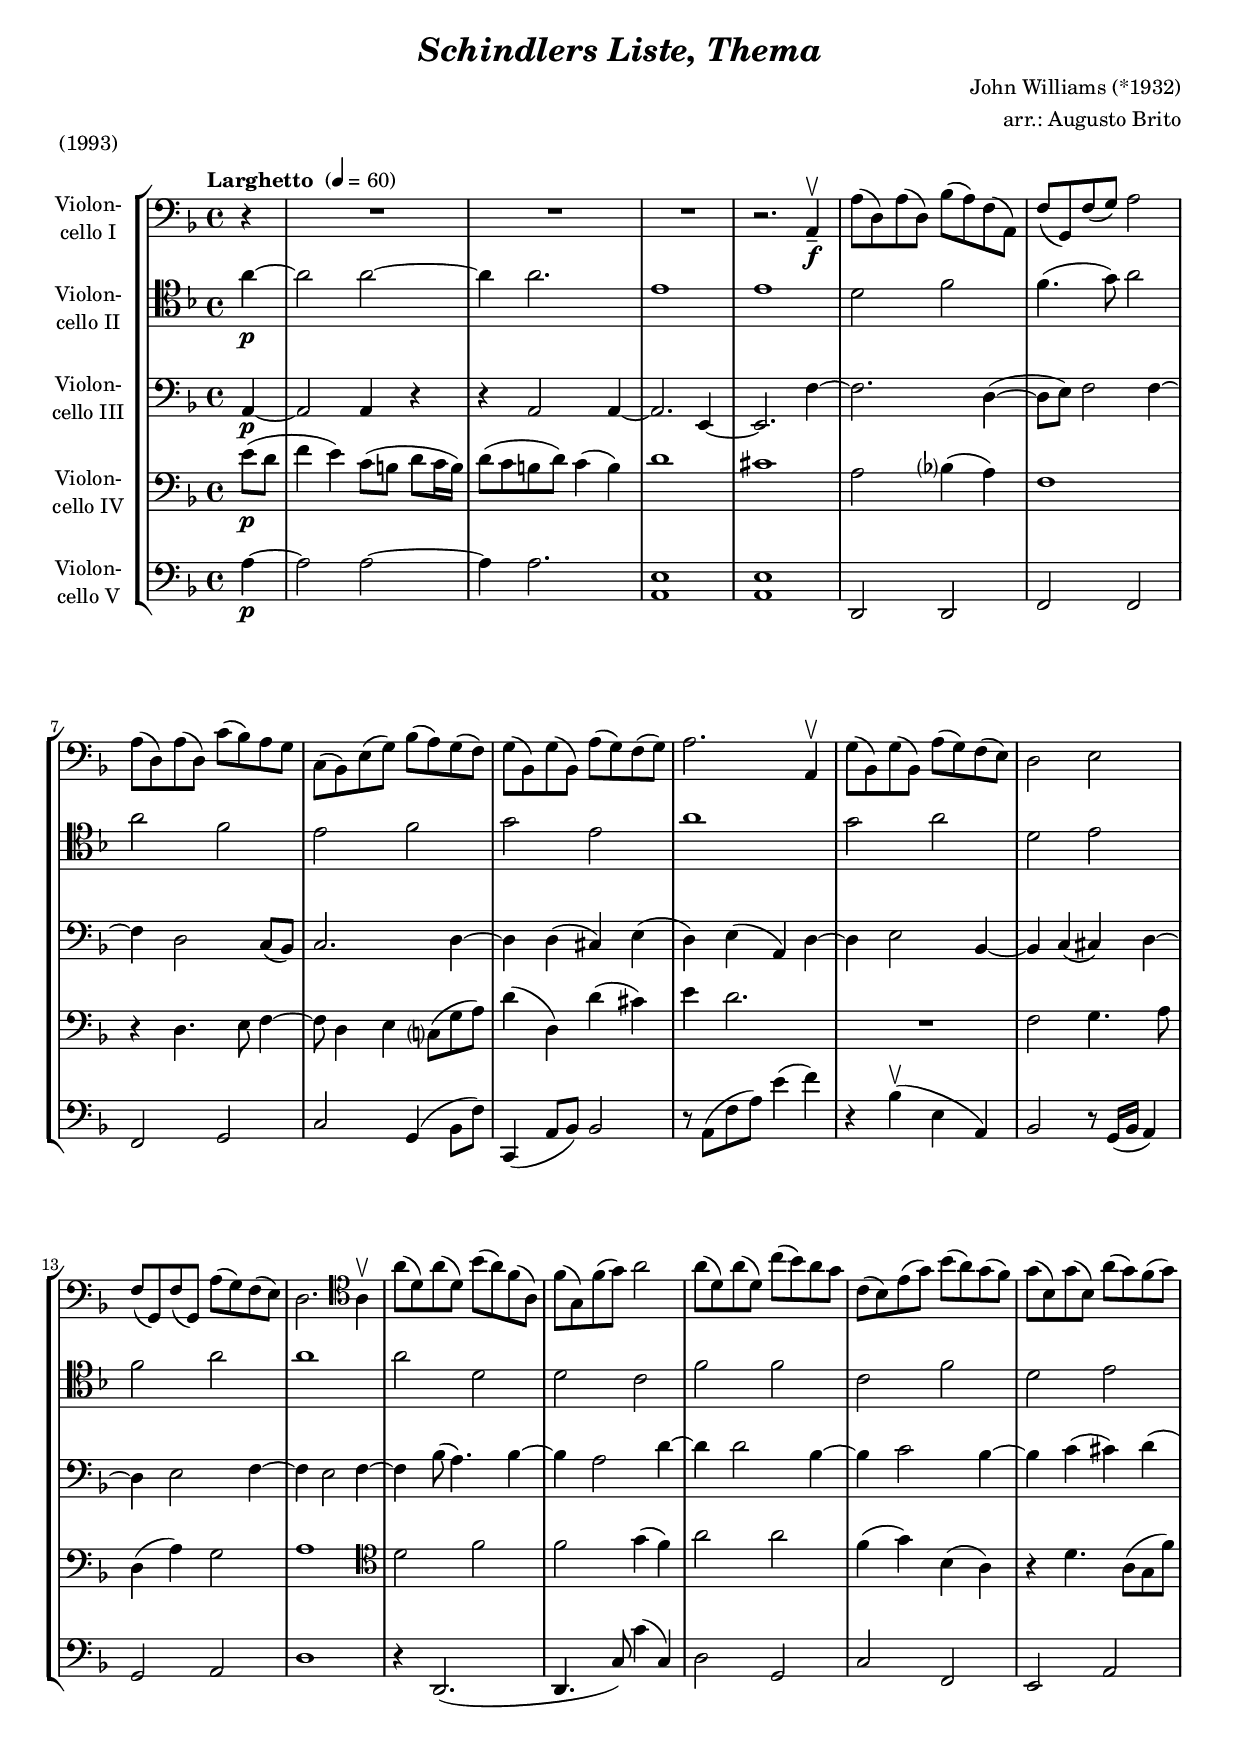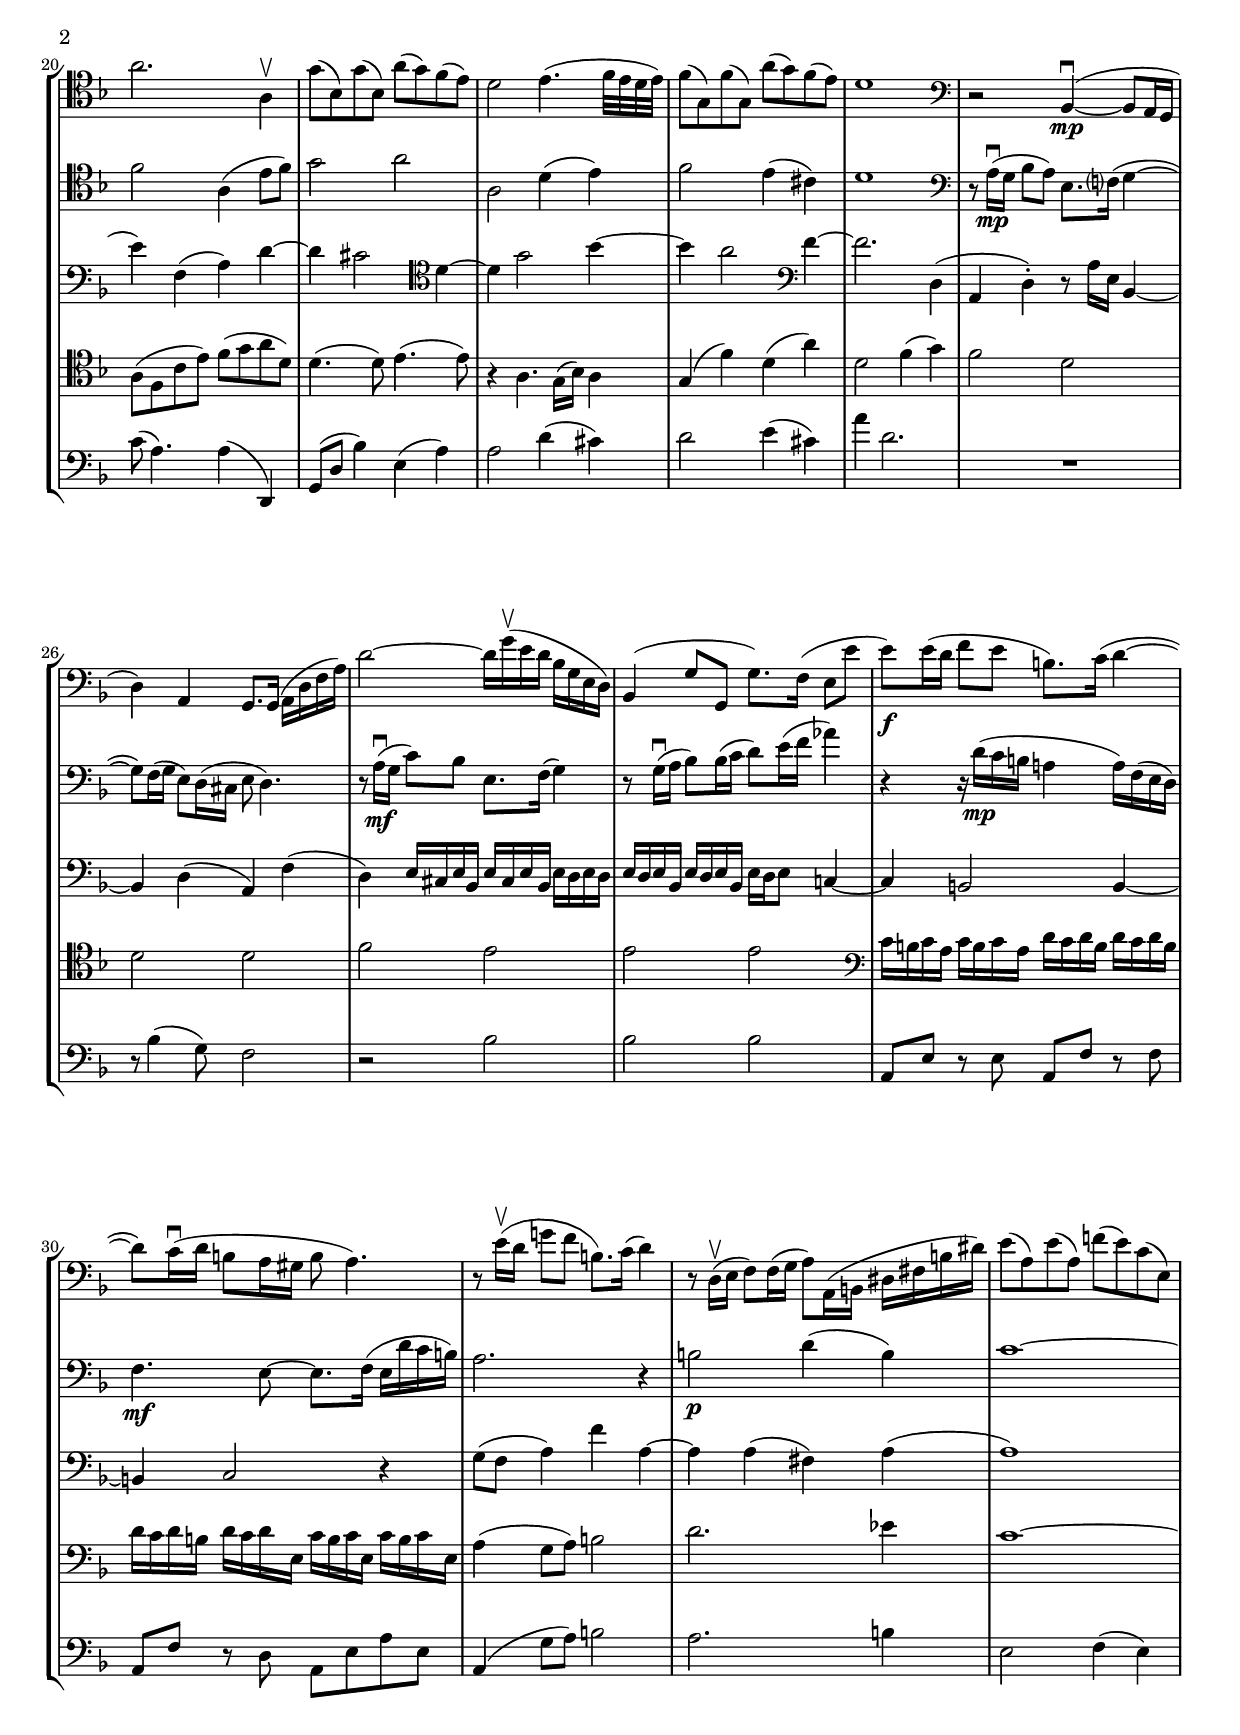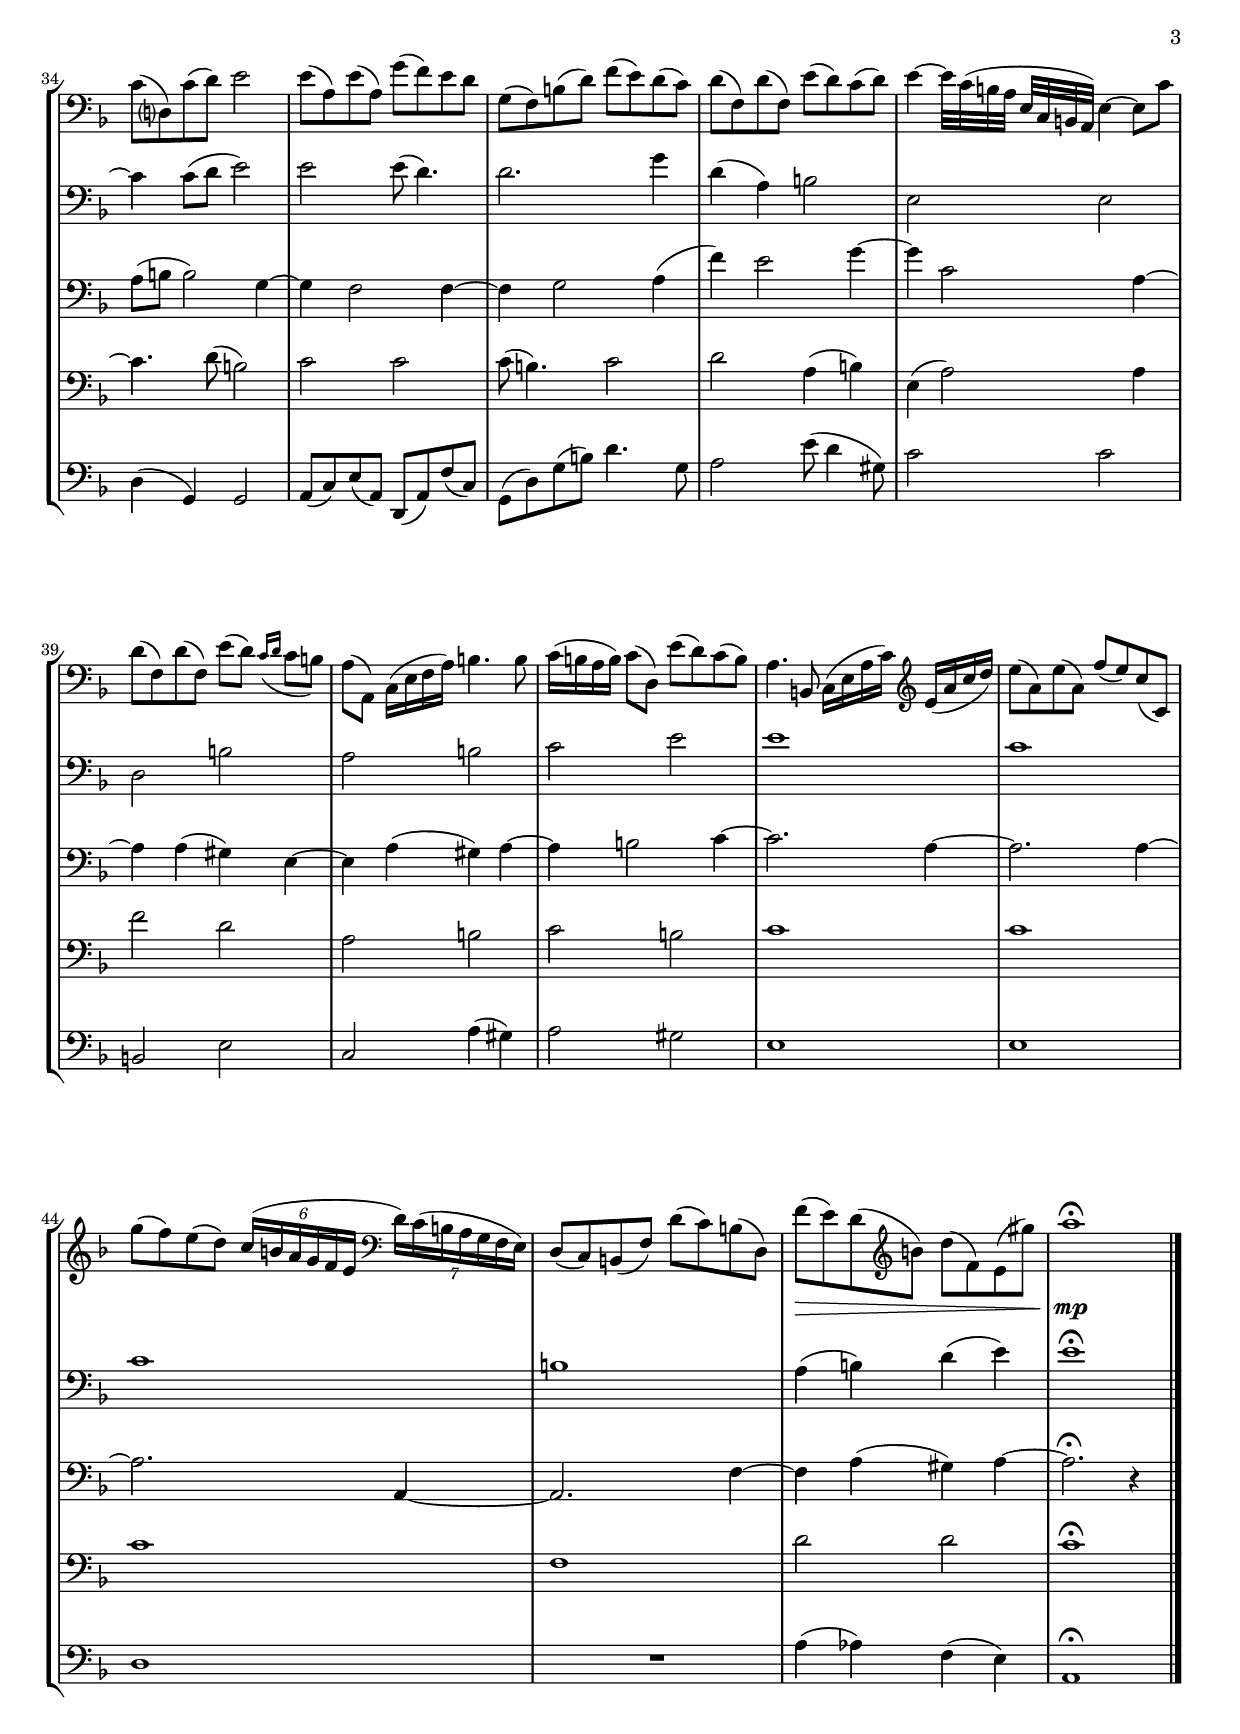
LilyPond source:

\version "2.18.2"
\include "deutsch.ly"

#(set-global-staff-size 18)

\header {
  title     = \markup \bold \italic "Schindlers Liste, Thema"
  composer  = "John Williams (*1932)"
  arranger  = "arr.: Augusto Brito"
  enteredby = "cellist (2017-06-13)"
  piece     = "(1993)"
}

voiceconsts = {
  \key d \minor
  \time 4/4
  \clef "bass"
%  \numericTimeSignature
  \compressFullBarRests
  % Set default beaming for all staves
%  \set Timing.beamExceptions = #'()
%  \set Timing.baseMoment     = #(ly:make-moment 1 4)
%  \set Timing.beatStructure  = #'(1 1 1)
  \tempo "Larghetto " 4=60
}

mifl = "flute"
mikl = "clarinet"
miob = "oboe"
mist = "string ensemble 1"
miba = "cello"
%miba = "bassoon"
%miba = "harpsichord"
milo = "drawbar organ"


va = \relative c {
  \voiceconsts

  \partial 4 r4
  R1*3
  r2. a4--\upbow\f
  a'8( d,) a'( d,) b'( a) f( a,)
  f'( g,) f'( g) a2
  a8( d,) a'( d,) c'( b) a g
  c,( b) e( g) b( a) g( f)

  g( b,) g'( b,) a'( g) f( g)
  a2. a,4\upbow
  g'8( b,) g'( b,) a'( g) f( e)
  d2 e
  f8( g,) f'( g,) a'( g) f( e)
  d2. \clef "tenor" a'4\upbow
  a'8( d,) a'( d,) b'( a) f( a,)

  f'( g,) f'( g) a2
  a8( d,) a'( d,) c'( b) a g
  c,( b) e( g) b( a) g( f)
  g( b,) g'( b,) a'( g) f( g)
  a2. a,4\upbow

  g'8( b,) g'( b,) a'( g) f( e)
  d2 e4.( f32 e d e)
  f8( g,) f'( g,) a'( g) f( e)
  d1 \clef "bass"
  r2 b,4(~\downbow\mp b8 a16 g
  d'4) a g8. g16( a d f a)

  d2~ d16 g(\upbow e d b g e d)
  b4( g'8 g, g'8.) f16( e8 e'
  e)\f e16( d f8 e h8.) c16( d4~
  d8) c16(\downbow d h8 a16 gis h8 a4.)

  r8 e'16(\upbow d g!8 f h,8.) c16( d4)
  r8 d,16(\upbow e f8) f16( g a8) a,16( h dis fis h dis)
  e8( a,) e'( a,) f'!( e) c( e,)
  c'( d,?) c'( d) e2

  e8( a,) e'( a,) g'( f) e d
  g,( f) h( d) f( e) d( c)
  d( f,) d'( f,) e'( d) c( d)
  e4~ e32 c( h a e[ c h a]) e'4~ e8 c'

  d( f,) d'( f,) e'( d) \grace { c16([ d] } c8 h)
  a( a,) c16( e f a) h4. h8
  c16( h a h) c8( d,) e'( d) c( h)

  a4. h,8 c16( e a c) \clef "treble" e( a c d)
  e8( a,) e'( a,) f'( e) c( c,)
  g''( f) e( d) \tuplet 6/4 4 { c16( h a g f e } \clef "bass" \tuplet 7/4 4 { d) c( h a g f e) }

  d8( c) h( f') d'( c) h( d,)
  f'(\> e) d( \clef "treble" h') d( f,) e( gis')
  a1\!\fermata\mp \bar "|."
}

vb = \relative c'' {
  \voiceconsts
  \clef "tenor"
  
  \partial 4 a4~\p
  a2 a~
  a4 a2.
  e1
  e
  d2 f
  f4.( g8) a2
  a f
  e f
  g e
  a1
  g2 a
  d, e

  f a
  a1
  a2 d,
  d c
  f f
  c f
  d e
  f a,4( e'8 f)
  g2 a
  a, d4( e)
  f2 e4( cis)
  d1 \clef "bass"

  r8 a16(\downbow\mp g b8 a) e8. f?16( g4~
  g8) f16( g e8) d16( cis e8 d4.)
  r8 a'16(\downbow\mf g c8) b e,8. f16( g4)
  r8 g16(\downbow a b8) b16( c d8) e16( f as4)
  r r16 d,(\mp c h a!4 a16) f( e d)
  f4.\mf e8~ e8. f16( e d' c h)
  a2. r4
  h2\p d4( h)
  c1~
  c4 c8( d e2)
  e e8( d4.)

  d2. g4
  d( a) h2
  e, e
  d h'
  a h
  c e
  e1
  c
  c
  h
  a4( h) d( e)
  e1\fermata \bar "|."
}

vc = \relative c {
  \voiceconsts

  \partial 4 a4~\p
  a2 a4 r
  r a2 a4~
  a2. e4~
  e2. f'4~
  f2. d4(~
  d8 e) f2 f4~
  f d2 c8( b)
  c2. d4~
  d d( cis) e(

  d) e( a,) d~
  d e2 b4~
  b c( cis) d~
  d e2 f4~
  f e2 f4~
  f b8( a4.) b4~
  b a2 d4~
  d d2 b4~
  b c2 b4~

  b c( cis) d(
  e) f,( a) d~
  d cis2 \clef "tenor" d4~
  d g2 b4~
  b a2 \clef "bass" f4~
  f2. d,4(
  a d)-. r8 a'16 e b4~
  b d( a) f'(

  d) e16 cis e b e cis e b e d e d
  e d e b e d e b e d e8 c!4~
  c h2 h4~
  h c2 r4
  g'8( f a4) f' a,~
  a a( fis) a(

  a1)
  a8( h h2) g4~
  g f2 f4~
  f g2 a4( f') e2 g4~
  g c,2 a4~
  a a( gis) e~
  e a( gis) a~
  a h2 c4~

  c2. a4~
  a2. a4~
  a2. a,4~
  a2. f'4~
  f a( gis) a~
  a2.\fermata r4 \bar "|."
}

vd = \relative c' {
  \voiceconsts

  \partial 4 e8(\p d
  f4 e) c8( h d c16 h)
  d8( c h d) c4( h)
  d1
  cis
  a2 b?4( a)
  f1
  r4 d4. e8 f4~

  f8 d4 e c?8( g' a)
  d4( d,) d'( cis)
  e d2.
  R1
  f,2 g4. a8
  d,4( a') g2
  a1 \clef "tenor"
  d2 f
  f g4( f)
  a2 a

  f4( g) b,( a)
  r d4. a8( g f')
  a,( f c' e) f( g a d,)
  d4.( d8) e4.( e8)
  r4 a,4. g16( b) a4
  g( f') d( a')
  d,2 f4( g)
  f2 d

  d d
  f e
  e e \clef "bass"
  c16 h c a c h c a d c d h d c d h

  d c d h d c d e, c' h c e, c' h c  e,
  a4( g8 a) h2
  d2. es4
  c1~
  c4. d8( h2)
  c c
  c8( h4.) c2

  d a4( h)
  e,( a2) a4
  f'2 d
  a h
  c h
  c1
  c
  c
  f,
  d'2 d
  c1\fermata \bar "|."
}

ve = \relative c' {
  \voiceconsts

  \partial 4 a4~\p
  a2 a~
  a4 a2.
  <a, e'>1
  <a e'>
  d,2 d
  f f
  f g
  c g4( b8 f')
  c,4( a'8 b) b2
  r8 a( f' a) e'4( f)

  r b,(\upbow e, a,)
  b2 r8 g16( b a4)
  g2 a
  d1
  r4 d,2.(
  d4. c'8) c'4( c,)
  d2 g,
  c f,
  e a
  c'8( a4.) a4( d,,)

  g8( d' b'4) e,( a)
  a2 d4( cis)
  d2 e4( cis)
  a' d,2.
  R1
  r8 b4( g8) f2
  r b
  b b
  a,8 e' r e a, f' r f

  a, f' r d a e' a e
  a,4( g'8 a) h2
  a2. h4
  e,2 f4( e)
  d( g,) g2
  a8( c) e( a,) d,( a') f'( c)
  g( d') g( h) d4. g,8

  a2 e'8( d4 gis,8)
  c2 c
  h, e
  c a'4( gis)
  a2 gis
  e1
  e
  d
  R
  a'4( as) f( e)
  a,1\fermata \bar "|."
}


music = \new StaffGroup <<
      \new Staff {
	\set Staff.midiInstrument = \mist
	\set Staff.instrumentName = \markup \center-column { "Violon-" "cello I" }
	\transpose d d { \va }
      }

      \new Staff {
	\set Staff.midiInstrument = \miba
	\set Staff.instrumentName = \markup \center-column { "Violon-" "cello II" }
	\transpose d d { \vb }
      }

      \new Staff {
	\set Staff.midiInstrument = \miba
	\set Staff.instrumentName = \markup \center-column { "Violon-" "cello III" }
	\transpose d d { \vc }
      }

      \new Staff {
	\set Staff.midiInstrument = \miba
	\set Staff.instrumentName = \markup \center-column { "Violon-" "cello IV" }
	\transpose d d { \vd }
      }

      \new Staff {
	\set Staff.midiInstrument = \miba
	\set Staff.instrumentName = \markup \center-column { "Violon-" "cello V" }
	\transpose d d { \ve }
      }
>>

\book {
  \score {
    \music
    \layout {}
  }

  \score {
    \unfoldRepeats \music

    \midi {
      \context {
        \Score
      }
    }
  }
}
